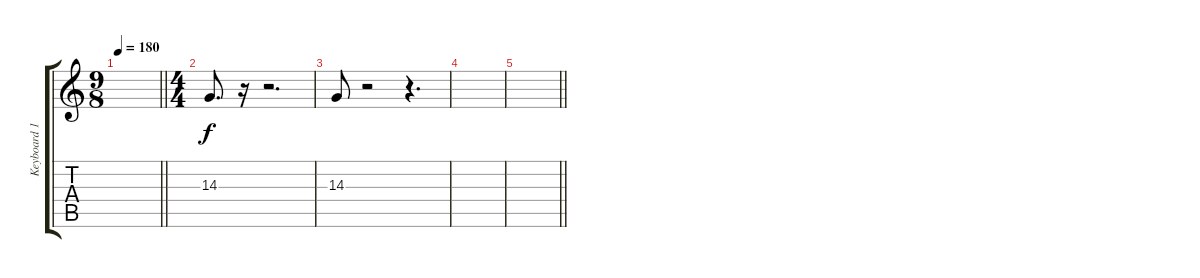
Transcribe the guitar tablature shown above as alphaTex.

\track ("Keyboard 1" "Keyboard 1") {instrument orchestrahit}
\staff {score tabs}
\tuning (D4 A3 F3 C3 G2 C2) {hide}
\ts (9 8)
\tempo 180
\clef g2
\barLineRight lightlight
\ks c
|
\ts (4 4)
14.3.8{d} r.16 r.2{d} |
14.3.8 r.2 r.4{d} |
|
\barLineRight lightlight
